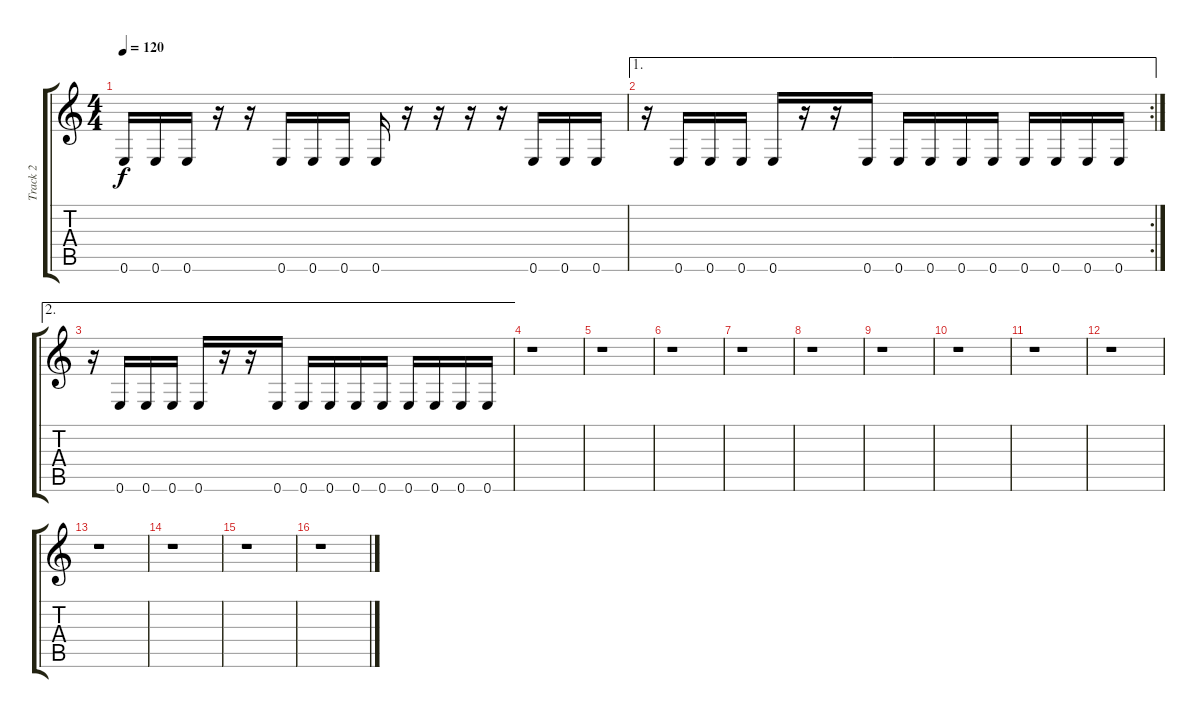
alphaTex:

\track ("Track 2" "Track 2") {instrument acousticguitarsteel}
\staff {score tabs}
\tuning (E4 B3 G3 D3 A2 E2) {hide}
\ts (4 4)
\tempo 120
\clef g2
\ks c
0.6.16{dy f} 0.6.16 0.6.16 r.16 r.16 0.6.16 0.6.16 0.6.16 0.6.16 r.16 r.16 r.16 r.16 0.6.16 0.6.16 0.6.16 |
\ae 1
\rc 2
r.16 0.6.16 0.6.16 0.6.16 0.6.16 r.16 r.16 0.6.16 0.6.16 0.6.16 0.6.16 0.6.16 0.6.16 0.6.16 0.6.16 0.6.16 |
\ae 2
r.16 0.6.16 0.6.16 0.6.16 0.6.16 r.16 r.16 0.6.16 0.6.16 0.6.16 0.6.16 0.6.16 0.6.16 0.6.16 0.6.16 0.6.16 |
r.1 |
r.1 |
r.1 |
r.1 |
r.1 |
r.1 |
r.1 |
r.1 |
r.1 |
r.1 |
r.1 |
r.1 |
r.1
